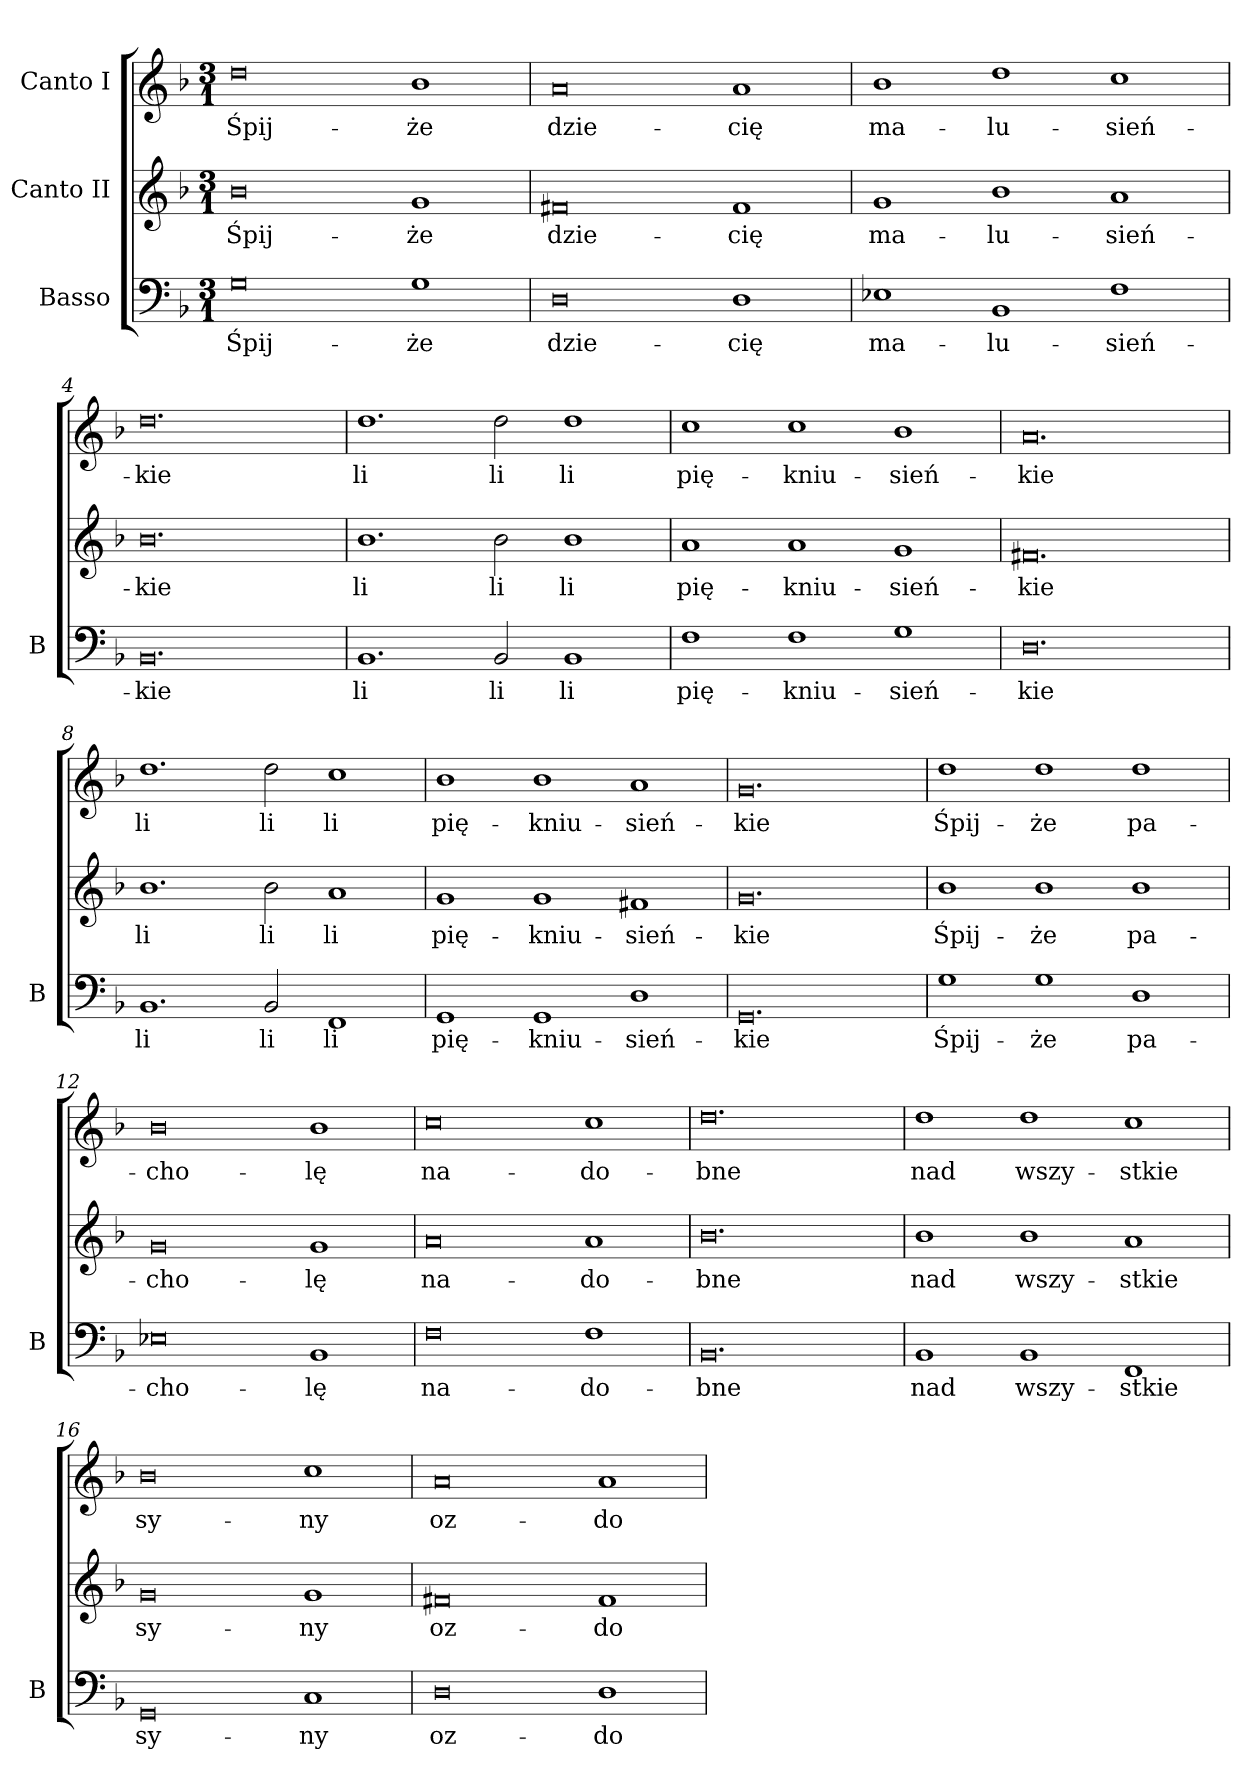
**kern	**text	**kern	**text	**kern	**text
*part3	*part3	*part2	*part2	*part1	*part1
*staff3	*staff3	*staff2	*staff2	*staff1	*staff1
*I"Basso	*	*I"Canto II	*	*I"Canto I	*
*I'B	*	*	*	*	*
*clefF4	*	*clefG2	*	*clefG2	*
*k[b-]	*	*k[b-]	*	*k[b-]	*
*M3/1	*	*M3/1	*	*M3/1	*
=1	=1	=1	=1	=1	=1
0G	Śpij-	0b-	Śpij-	0dd	Śpij-
1G	-że	1g	-że	1b-	-że
=2	=2	=2	=2	=2	=2
0D	dzie-	0f#X	dzie-	0a	dzie-
1D	-cię	1f#	-cię	1a	-cię
=3	=3	=3	=3	=3	=3
1E-X	ma-	1g	ma-	1b-	ma-
1BB-	-lu-	1b-	-lu-	1dd	-lu-
1F	-sień-	1a	-sień-	1cc	-sień-
=4	=4	=4	=4	=4	=4
0.BB-	-kie	0.b-	-kie	0.dd	-kie
=5	=5	=5	=5	=5	=5
1.BB-	li	1.b-	li	1.dd	li
2BB-/	li	2b-\	li	2dd\	li
1BB-	li	1b-	li	1dd	li
=6	=6	=6	=6	=6	=6
1F	pię-	1a	pię-	1cc	pię-
1F	-kniu-	1a	-kniu-	1cc	-kniu-
1G	-sień-	1g	-sień-	1b-	-sień-
=7	=7	=7	=7	=7	=7
0.D	-kie	0.f#X	-kie	0.a	-kie
=8	=8	=8	=8	=8	=8
1.BB-	li	1.b-	li	1.dd	li
2BB-/	li	2b-\	li	2dd\	li
1FF	li	1a	li	1cc	li
=9	=9	=9	=9	=9	=9
1GG	pię-	1g	pię-	1b-	pię-
1GG	-kniu-	1g	-kniu-	1b-	-kniu-
1D	-sień-	1f#X	-sień-	1a	-sień-
=10	=10	=10	=10	=10	=10
0.GG	-kie	0.g	-kie	0.g	-kie
=11	=11	=11	=11	=11	=11
1G	Śpij-	1b-	Śpij-	1dd	Śpij-
1G	-że	1b-	-że	1dd	-że
1D	pa-	1b-	pa-	1dd	pa-
=12	=12	=12	=12	=12	=12
0E-X	-cho-	0g	-cho-	0b-	-cho-
1BB-	-lę	1g	-lę	1b-	-lę
=13	=13	=13	=13	=13	=13
0F	na-	0a	na-	0cc	na-
1F	-do-	1a	-do-	1cc	-do-
=14	=14	=14	=14	=14	=14
0.BB-	-bne	0.b-	-bne	0.dd	-bne
=15	=15	=15	=15	=15	=15
1BB-	nad	1b-	nad	1dd	nad
1BB-	wszy-	1b-	wszy-	1dd	wszy-
1FF	-stkie	1a	-stkie	1cc	-stkie
=16	=16	=16	=16	=16	=16
0GG	sy-	0g	sy-	0b-	sy-
1C	-ny	1g	-ny	1cc	-ny
=17	=17	=17	=17	=17	=17
0D	oz-	0f#X	oz-	0a	oz-
1D	-do-	1f#	-do-	1a	-do-
=	=	=	=	=	=
*-	*-	*-	*-	*-	*-
